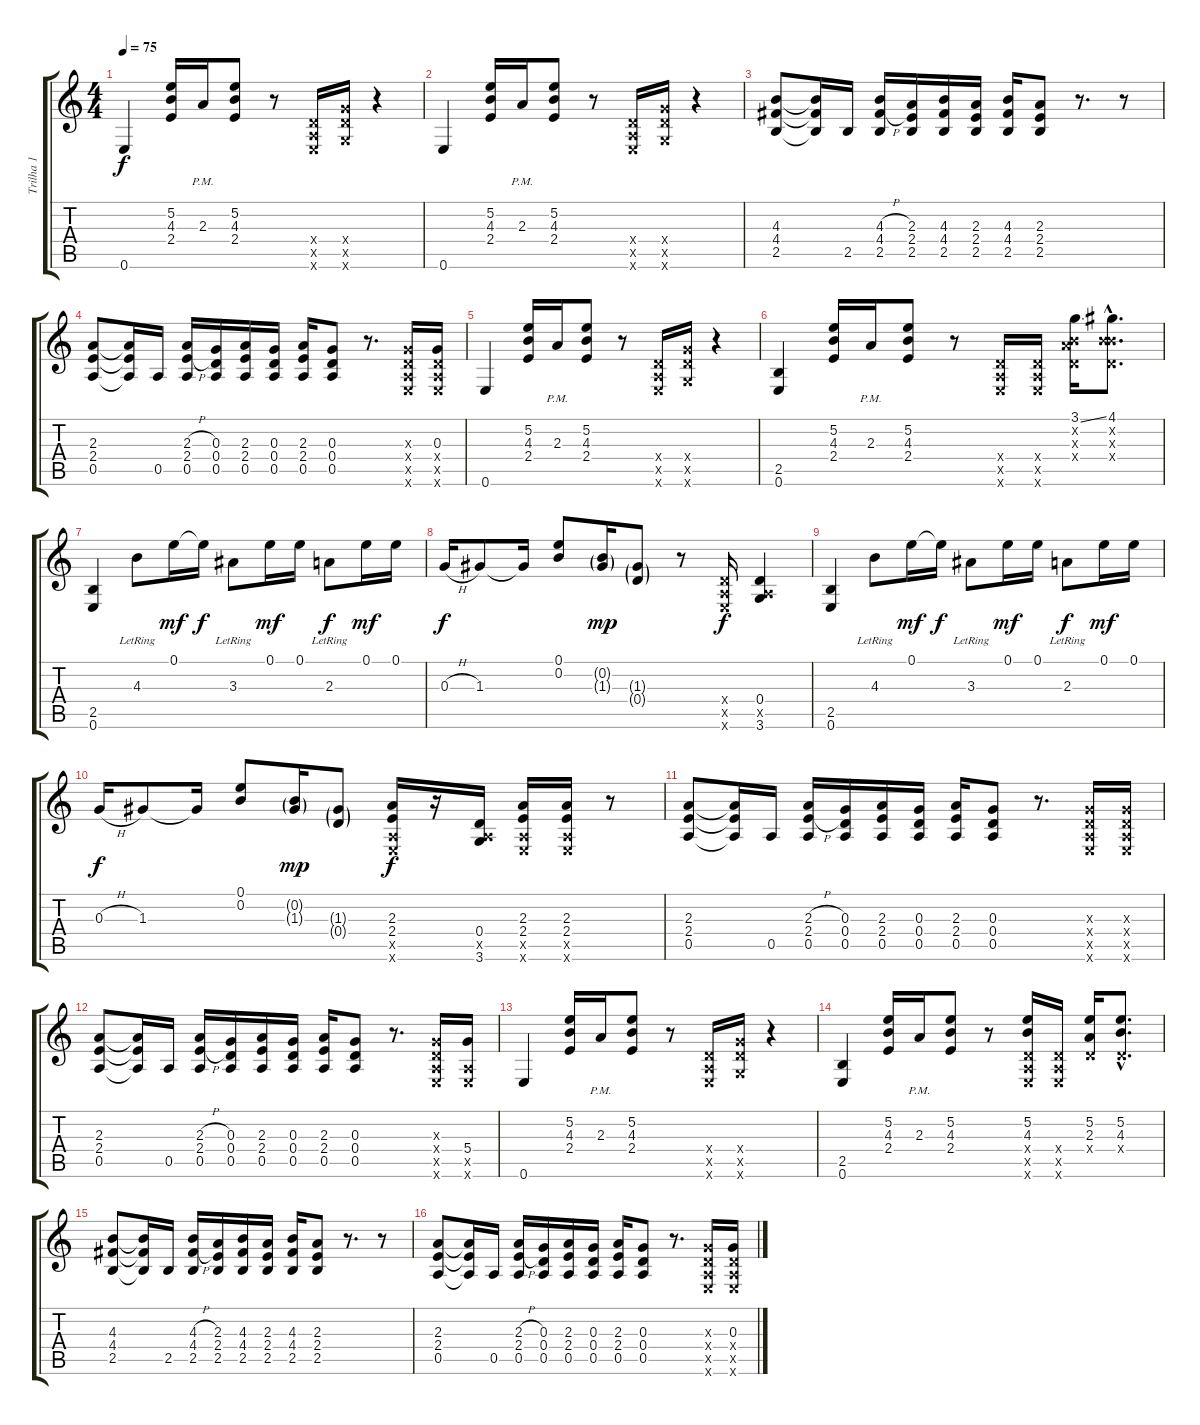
\track ("Trilha 1" "Trilha 1") {instrument overdrivenguitar}
\staff {score tabs}
\tuning (E4 B3 G3 D3 A2 E2) {hide}
\ts (4 4)
\tempo 75
\clef g2
\ks c
0.6.4{dy f} (5.2 4.3 2.4).16 2.3{pm}.16 (5.2 4.3 2.4).8 r.8 (0.4{x} 0.5{x} 0.6{x}).16 (5.4{x} 5.5{x} 3.6{x}).16 r.4 |
0.6.4 (5.2 4.3 2.4).16 2.3{pm}.16 (5.2 4.3 2.4).8 r.8 (0.4{x} 0.5{x} 0.6{x}).16 (5.4{x} 5.5{x} 3.6{x}).16 r.4 |
(4.3 4.4 2.5).8 (4.3{t} 4.4{t} 2.5{t}).16 2.5.16 (4.3{h} 4.4{h} 2.5).16 (2.3 2.4 2.5).16 (4.3 4.4 2.5).16 (2.3 2.4 2.5).16 (4.3 4.4 2.5).16 (2.3 2.4 2.5).8 r.8{d} r.8 |
(2.3 2.4 0.5).8 (2.3{t} 2.4{t} 0.5{t}).16 0.5.16 (2.3{h} 2.4{h} 0.5).16 (0.3 0.4 0.5).16 (2.3 2.4 0.5).16 (0.3 0.4 0.5).16 (2.3 2.4 0.5).16 (0.3 0.4 0.5).8 r.8{d} (0.3{x} 0.4{x} 0.5{x} 0.6{x}).16 (0.3 0.4{x} 0.5{x} 0.6{x}).16 |
0.6.4 (5.2 4.3 2.4).16 2.3{pm}.16 (5.2 4.3 2.4).8 r.8 (0.4{x} 0.5{x} 0.6{x}).16 (5.4{x} 5.5{x} 3.6{x}).16 r.4 |
(2.5 0.6).4 (5.2 4.3 2.4).16 2.3{pm}.16 (5.2 4.3 2.4).8 r.8 (0.4{x} 0.5{x} 0.6{x}).16 (0.4{x} 0.5{x} 0.6{x}).16 (3.1{ss} 0.2{x} 2.3{x} 0.4{x}).16 (4.1{hac} 0.2{hac x} 4.3{hac x} 0.4{hac x}).8{d} |
(2.5 0.6).4 4.3{lr}.8 0.1.16{dy mf} 0.1{t}.16{dy f} 3.3{lr}.8 0.1.16{dy mf} 0.1.16 2.3{lr}.8{dy f} 0.1.16{dy mf} 0.1.16 |
0.3{h}.16{dy f} 1.3.8 1.3{t}.16 (0.1 0.2).8 (0.2{g} 1.3{g}).16{dy mp} (1.3{g} 0.4{g}).8 r.8 (0.4{x} 0.5{x} 0.6{x}).16{dy f} (0.4 0.5{x} 3.6).4 |
(2.5 0.6).4 4.3{lr}.8 0.1.16{dy mf} 0.1{t}.16{dy f} 3.3{lr}.8 0.1.16{dy mf} 0.1.16 2.3{lr}.8{dy f} 0.1.16{dy mf} 0.1.16 |
0.3{h}.16{dy f} 1.3.8 1.3{t}.16 (0.1 0.2).8 (0.2{g} 1.3{g}).16{dy mp} (1.3{g} 0.4{g}).8 (2.3 2.4 0.5{x} 0.6{x}).16{dy f} r.16 (0.4 0.5{x} 3.6).16 (2.3 2.4 0.5{x} 0.6{x}).16 (2.3 2.4 0.5{x} 0.6{x}).16 r.8 |
(2.3 2.4 0.5).8 (2.3{t} 2.4{t} 0.5{t}).16 0.5.16 (2.3{h} 2.4{h} 0.5).16 (0.3 0.4 0.5).16 (2.3 2.4 0.5).16 (0.3 0.4 0.5).16 (2.3 2.4 0.5).16 (0.3 0.4 0.5).8 r.8{d} (0.3{x} 0.4{x} 0.5{x} 0.6{x}).16 (0.3{x} 0.4{x} 0.5{x} 0.6{x}).16 |
(2.3 2.4 0.5).8 (2.3{t} 2.4{t} 0.5{t}).16 0.5.16 (2.3{h} 2.4{h} 0.5).16 (0.3 0.4 0.5).16 (2.3 2.4 0.5).16 (0.3 0.4 0.5).16 (2.3 2.4 0.5).16 (0.3 0.4 0.5).8 r.8{d} (0.3{x} 0.4{x} 0.5{x} 0.6{x}).16 (5.4 0.5{x} 0.6{x}).16 |
0.6.4 (5.2 4.3 2.4).16 2.3{pm}.16 (5.2 4.3 2.4).8 r.8 (0.4{x} 0.5{x} 0.6{x}).16 (5.4{x} 5.5{x} 3.6{x}).16 r.4 |
(2.5 0.6).4 (5.2 4.3 2.4).16 2.3{pm}.16 (5.2 4.3 2.4).8 r.8 (5.2 4.3 0.4{x} 0.5{x} 0.6{x}).16 (0.4{x} 0.5{x} 0.6{x}).16 (5.2 2.3 0.4{x}).16 (5.2{hac} 4.3{hac} 0.4{hac x}).8{d} |
(4.3 4.4 2.5).8 (4.3{t} 4.4{t} 2.5{t}).16 2.5.16 (4.3{h} 4.4{h} 2.5).16 (2.3 2.4 2.5).16 (4.3 4.4 2.5).16 (2.3 2.4 2.5).16 (4.3 4.4 2.5).16 (2.3 2.4 2.5).8 r.8{d} r.8 |
(2.3 2.4 0.5).8 (2.3{t} 2.4{t} 0.5{t}).16 0.5.16 (2.3{h} 2.4{h} 0.5).16 (0.3 0.4 0.5).16 (2.3 2.4 0.5).16 (0.3 0.4 0.5).16 (2.3 2.4 0.5).16 (0.3 0.4 0.5).8 r.8{d} (0.3{x} 0.4{x} 0.5{x} 0.6{x}).16 (0.3 0.4{x} 0.5{x} 0.6{x}).16
